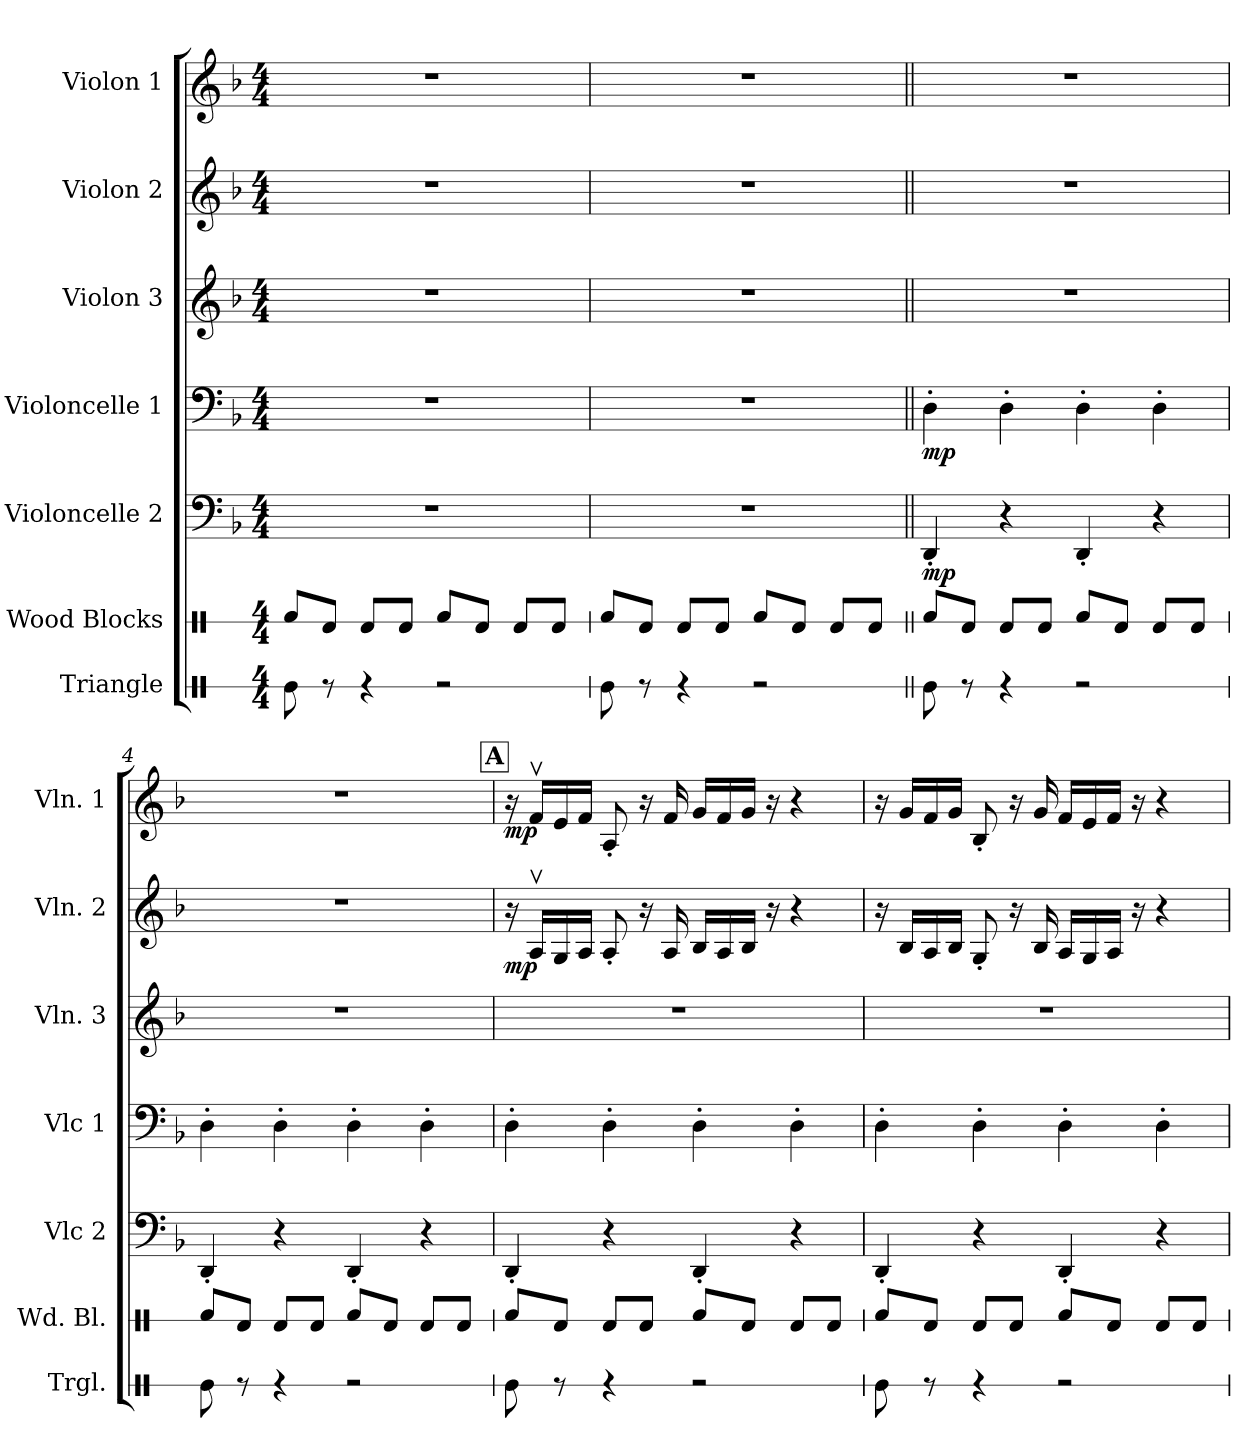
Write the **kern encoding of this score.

**kern	**kern	**kern	**dynam	**kern	**dynam	**kern	**kern	**dynam	**kern	**dynam
*part7	*part6	*part5	*part5	*part4	*part4	*part3	*part2	*part2	*part1	*part1
*staff7	*staff6	*staff5	*staff5	*staff4	*staff4	*staff3	*staff2	*staff2	*staff1	*staff1
*I"Triangle	*I"Wood Blocks	*I"Violoncelle 2	*	*I"Violoncelle 1	*	*I"Violon 3	*I"Violon 2	*	*I"Violon 1	*
*I'Trgl.	*I'Wd. Bl.	*I'Vlc 2	*	*I'Vlc 1	*	*I'Vln. 3	*I'Vln. 2	*	*I'Vln. 1	*
*stria1	*stria1	*	*	*	*	*	*	*	*	*
*clefX	*clefX	*clefF4	*	*clefF4	*	*clefG2	*clefG2	*	*clefG2	*
*k[]	*k[]	*k[b-]	*	*k[b-]	*	*k[b-]	*k[b-]	*	*k[b-]	*
*M4/4	*M4/4	*M4/4	*	*M4/4	*	*M4/4	*M4/4	*	*M4/4	*
*MM80	*MM80	*MM80	*	*MM80	*	*MM80	*MM80	*	*MM80	*
=1	=1	=1	=1	=1	=1	=1	=1	=1	=1	=1
8Re\	8Rf/L	1r	.	1r	.	1r	1r	.	1r	.
8r	8Rd/J	.	.	.	.	.	.	.	.	.
4r	8Rd/L	.	.	.	.	.	.	.	.	.
.	8Rd/J	.	.	.	.	.	.	.	.	.
2r	8Rf/L	.	.	.	.	.	.	.	.	.
.	8Rd/J	.	.	.	.	.	.	.	.	.
.	8Rd/L	.	.	.	.	.	.	.	.	.
.	8Rd/J	.	.	.	.	.	.	.	.	.
=2	=2	=2	=2	=2	=2	=2	=2	=2	=2	=2
8Re\	8Rf/L	1r	.	1r	.	1r	1r	.	1r	.
8r	8Rd/J	.	.	.	.	.	.	.	.	.
4r	8Rd/L	.	.	.	.	.	.	.	.	.
.	8Rd/J	.	.	.	.	.	.	.	.	.
2r	8Rf/L	.	.	.	.	.	.	.	.	.
.	8Rd/J	.	.	.	.	.	.	.	.	.
.	8Rd/L	.	.	.	.	.	.	.	.	.
.	8Rd/J	.	.	.	.	.	.	.	.	.
=3||	=3||	=3||	=3||	=3||	=3||	=3||	=3||	=3||	=3||	=3||
!	!	!	!LO:DY:b	!	!LO:DY:b	!	!	!	!	!
8Re\	8Rf/L	4DD'/	mp	4D'\	mp	1r	1r	.	1r	.
8r	8Rd/J	.	.	.	.	.	.	.	.	.
4r	8Rd/L	4r	.	4D'\	.	.	.	.	.	.
.	8Rd/J	.	.	.	.	.	.	.	.	.
2r	8Rf/L	4DD'/	.	4D'\	.	.	.	.	.	.
.	8Rd/J	.	.	.	.	.	.	.	.	.
.	8Rd/L	4r	.	4D'\	.	.	.	.	.	.
.	8Rd/J	.	.	.	.	.	.	.	.	.
=4	=4	=4	=4	=4	=4	=4	=4	=4	=4	=4
8Re\	8Rf/L	4DD'/	.	4D'\	.	1r	1r	.	1r	.
8r	8Rd/J	.	.	.	.	.	.	.	.	.
4r	8Rd/L	4r	.	4D'\	.	.	.	.	.	.
.	8Rd/J	.	.	.	.	.	.	.	.	.
2r	8Rf/L	4DD'/	.	4D'\	.	.	.	.	.	.
.	8Rd/J	.	.	.	.	.	.	.	.	.
.	8Rd/L	4r	.	4D'\	.	.	.	.	.	.
.	8Rd/J	.	.	.	.	.	.	.	.	.
!!LO:REH:place=s1:a:B:fs=14:t=A
=5	=5	=5	=5	=5	=5	=5	=5	=5	=5	=5
!	!	!	!	!	!	!	!	!LO:DY:b	!	!LO:DY:b
8Re\	8Rf/L	4DD'/	.	4D'\	.	1r	16r	mp	16r	mp
.	.	.	.	.	.	.	16Av/LL	.	16fv/LL	.
8r	8Rd/J	.	.	.	.	.	16G/	.	16e/	.
.	.	.	.	.	.	.	16A/JJ	.	16f/JJ	.
4r	8Rd/L	4r	.	4D'\	.	.	8A'/	.	8A'/	.
.	8Rd/J	.	.	.	.	.	16r	.	16r	.
.	.	.	.	.	.	.	16A/	.	16f/	.
2r	8Rf/L	4DD'/	.	4D'\	.	.	16B-/LL	.	16g/LL	.
.	.	.	.	.	.	.	16A/	.	16f/	.
.	8Rd/J	.	.	.	.	.	16B-/JJ	.	16g/JJ	.
.	.	.	.	.	.	.	16r	.	16r	.
.	8Rd/L	4r	.	4D'\	.	.	4r	.	4r	.
.	8Rd/J	.	.	.	.	.	.	.	.	.
=6	=6	=6	=6	=6	=6	=6	=6	=6	=6	=6
8Re\	8Rf/L	4DD'/	.	4D'\	.	1r	16r	.	16r	.
.	.	.	.	.	.	.	16B-/LL	.	16g/LL	.
8r	8Rd/J	.	.	.	.	.	16A/	.	16f/	.
.	.	.	.	.	.	.	16B-/JJ	.	16g/JJ	.
4r	8Rd/L	4r	.	4D'\	.	.	8G'/	.	8B-'/	.
.	8Rd/J	.	.	.	.	.	16r	.	16r	.
.	.	.	.	.	.	.	16B-/	.	16g/	.
2r	8Rf/L	4DD'/	.	4D'\	.	.	16A/LL	.	16f/LL	.
.	.	.	.	.	.	.	16G/	.	16e/	.
.	8Rd/J	.	.	.	.	.	16A/JJ	.	16f/JJ	.
.	.	.	.	.	.	.	16r	.	16r	.
.	8Rd/L	4r	.	4D'\	.	.	4r	.	4r	.
.	8Rd/J	.	.	.	.	.	.	.	.	.
=	=	=	=	=	=	=	=	=	=	=
*-	*-	*-	*-	*-	*-	*-	*-	*-	*-	*-
